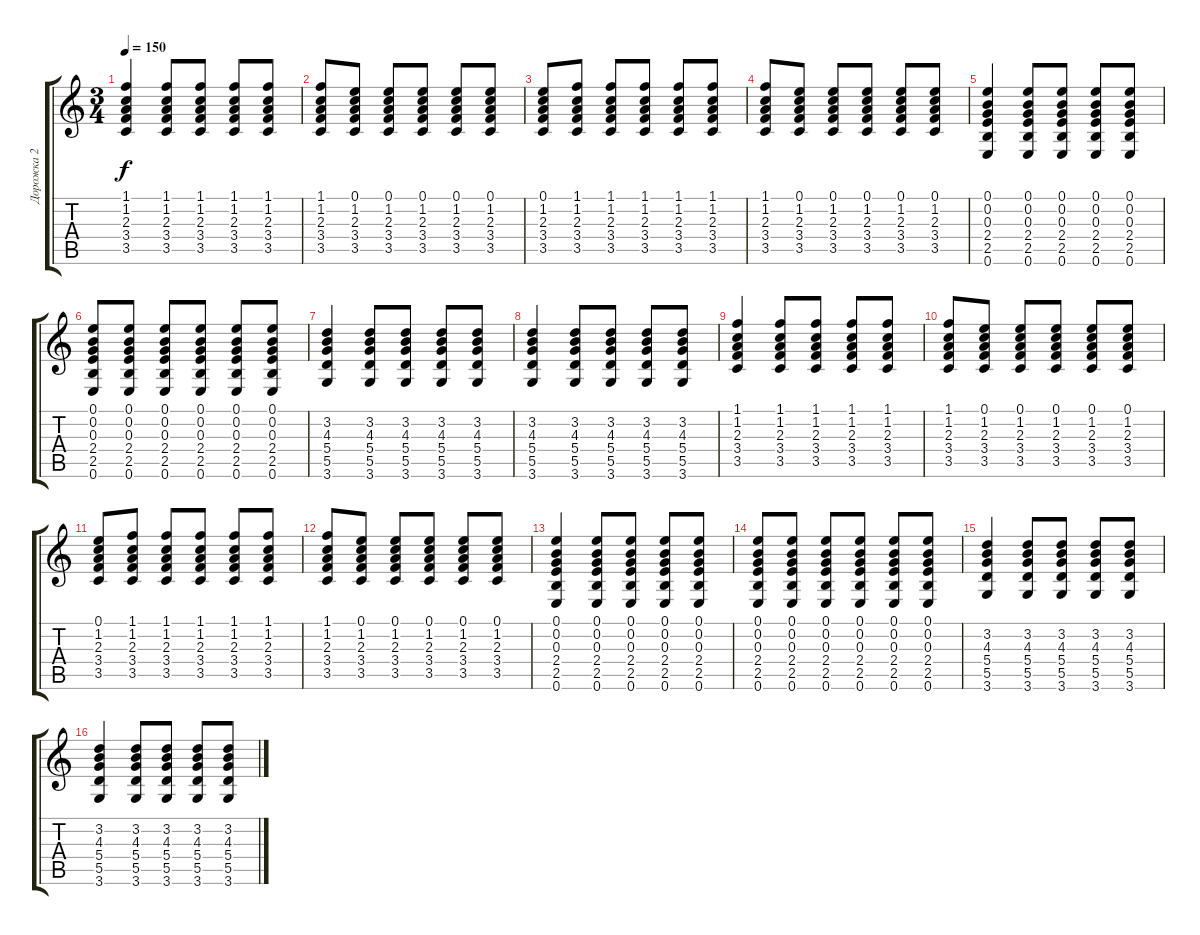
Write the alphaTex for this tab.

\track ("Дорожка 2" "Дорожка 2") {instrument acousticguitarsteel}
\staff {score tabs}
\tuning (E4 B3 G3 D3 A2 E2) {hide}
\ts (3 4)
\tempo 150
\clef g2
\ks c
(1.1 1.2 2.3 3.4 3.5).4{dy f} (1.1 1.2 2.3 3.4 3.5).8 (1.1 1.2 2.3 3.4 3.5).8 (1.1 1.2 2.3 3.4 3.5).8 (1.1 1.2 2.3 3.4 3.5).8 |
(1.1 1.2 2.3 3.4 3.5).8 (0.1 1.2 2.3 3.4 3.5).8 (0.1 1.2 2.3 3.4 3.5).8 (0.1 1.2 2.3 3.4 3.5).8 (0.1 1.2 2.3 3.4 3.5).8 (0.1 1.2 2.3 3.4 3.5).8 |
(0.1 1.2 2.3 3.4 3.5).8 (1.1 1.2 2.3 3.4 3.5).8 (1.1 1.2 2.3 3.4 3.5).8 (1.1 1.2 2.3 3.4 3.5).8 (1.1 1.2 2.3 3.4 3.5).8 (1.1 1.2 2.3 3.4 3.5).8 |
(1.1 1.2 2.3 3.4 3.5).8 (0.1 1.2 2.3 3.4 3.5).8 (0.1 1.2 2.3 3.4 3.5).8 (0.1 1.2 2.3 3.4 3.5).8 (0.1 1.2 2.3 3.4 3.5).8 (0.1 1.2 2.3 3.4 3.5).8 |
(0.1 0.2 0.3 2.4 2.5 0.6).4 (0.1 0.2 0.3 2.4 2.5 0.6).8 (0.1 0.2 0.3 2.4 2.5 0.6).8 (0.1 0.2 0.3 2.4 2.5 0.6).8 (0.1 0.2 0.3 2.4 2.5 0.6).8 |
(0.1 0.2 0.3 2.4 2.5 0.6).8 (0.1 0.2 0.3 2.4 2.5 0.6).8 (0.1 0.2 0.3 2.4 2.5 0.6).8 (0.1 0.2 0.3 2.4 2.5 0.6).8 (0.1 0.2 0.3 2.4 2.5 0.6).8 (0.1 0.2 0.3 2.4 2.5 0.6).8 |
(3.2 4.3 5.4 5.5 3.6).4 (3.2 4.3 5.4 5.5 3.6).8 (3.2 4.3 5.4 5.5 3.6).8 (3.2 4.3 5.4 5.5 3.6).8 (3.2 4.3 5.4 5.5 3.6).8 |
(3.2 4.3 5.4 5.5 3.6).4 (3.2 4.3 5.4 5.5 3.6).8 (3.2 4.3 5.4 5.5 3.6).8 (3.2 4.3 5.4 5.5 3.6).8 (3.2 4.3 5.4 5.5 3.6).8 |
(1.1 1.2 2.3 3.4 3.5).4 (1.1 1.2 2.3 3.4 3.5).8 (1.1 1.2 2.3 3.4 3.5).8 (1.1 1.2 2.3 3.4 3.5).8 (1.1 1.2 2.3 3.4 3.5).8 |
(1.1 1.2 2.3 3.4 3.5).8 (0.1 1.2 2.3 3.4 3.5).8 (0.1 1.2 2.3 3.4 3.5).8 (0.1 1.2 2.3 3.4 3.5).8 (0.1 1.2 2.3 3.4 3.5).8 (0.1 1.2 2.3 3.4 3.5).8 |
(0.1 1.2 2.3 3.4 3.5).8 (1.1 1.2 2.3 3.4 3.5).8 (1.1 1.2 2.3 3.4 3.5).8 (1.1 1.2 2.3 3.4 3.5).8 (1.1 1.2 2.3 3.4 3.5).8 (1.1 1.2 2.3 3.4 3.5).8 |
(1.1 1.2 2.3 3.4 3.5).8 (0.1 1.2 2.3 3.4 3.5).8 (0.1 1.2 2.3 3.4 3.5).8 (0.1 1.2 2.3 3.4 3.5).8 (0.1 1.2 2.3 3.4 3.5).8 (0.1 1.2 2.3 3.4 3.5).8 |
(0.1 0.2 0.3 2.4 2.5 0.6).4 (0.1 0.2 0.3 2.4 2.5 0.6).8 (0.1 0.2 0.3 2.4 2.5 0.6).8 (0.1 0.2 0.3 2.4 2.5 0.6).8 (0.1 0.2 0.3 2.4 2.5 0.6).8 |
(0.1 0.2 0.3 2.4 2.5 0.6).8 (0.1 0.2 0.3 2.4 2.5 0.6).8 (0.1 0.2 0.3 2.4 2.5 0.6).8 (0.1 0.2 0.3 2.4 2.5 0.6).8 (0.1 0.2 0.3 2.4 2.5 0.6).8 (0.1 0.2 0.3 2.4 2.5 0.6).8 |
(3.2 4.3 5.4 5.5 3.6).4 (3.2 4.3 5.4 5.5 3.6).8 (3.2 4.3 5.4 5.5 3.6).8 (3.2 4.3 5.4 5.5 3.6).8 (3.2 4.3 5.4 5.5 3.6).8 |
(3.2 4.3 5.4 5.5 3.6).4 (3.2 4.3 5.4 5.5 3.6).8 (3.2 4.3 5.4 5.5 3.6).8 (3.2 4.3 5.4 5.5 3.6).8 (3.2 4.3 5.4 5.5 3.6).8
